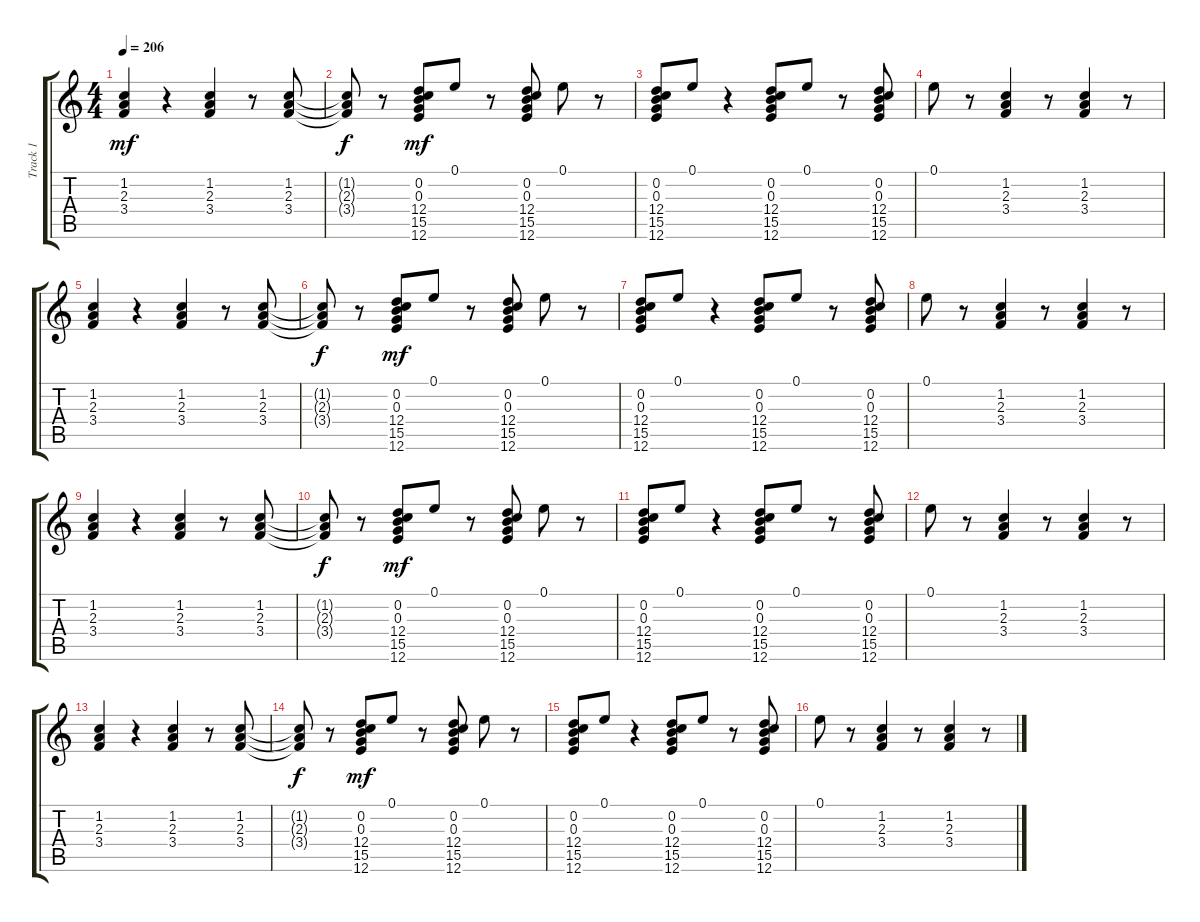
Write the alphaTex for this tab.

\track ("Track 1" "Track 1") {instrument acousticguitarsteel}
\staff {score tabs}
\tuning (E4 B3 G3 D3 A2 E2) {hide}
\ts (4 4)
\tempo 206
\clef g2
\ks c
(1.2 2.3 3.4).4{dy mf} r.4 (1.2 2.3 3.4).4 r.8 (1.2 2.3 3.4).8 |
(1.2{t} 2.3{t} 3.4{t}).8{dy f} r.8 (0.2 0.3 12.4 15.5 12.6).8{dy mf} 0.1.8 r.8 (0.2 0.3 12.4 15.5 12.6).8 0.1.8 r.8 |
(0.2 0.3 12.4 15.5 12.6).8 0.1.8 r.4 (0.2 0.3 12.4 15.5 12.6).8 0.1.8 r.8 (0.2 0.3 12.4 15.5 12.6).8 |
0.1.8 r.8 (1.2 2.3 3.4).4 r.8 (1.2 2.3 3.4).4 r.8 |
(1.2 2.3 3.4).4 r.4 (1.2 2.3 3.4).4 r.8 (1.2 2.3 3.4).8 |
(1.2{t} 2.3{t} 3.4{t}).8{dy f} r.8 (0.2 0.3 12.4 15.5 12.6).8{dy mf} 0.1.8 r.8 (0.2 0.3 12.4 15.5 12.6).8 0.1.8 r.8 |
(0.2 0.3 12.4 15.5 12.6).8 0.1.8 r.4 (0.2 0.3 12.4 15.5 12.6).8 0.1.8 r.8 (0.2 0.3 12.4 15.5 12.6).8 |
0.1.8 r.8 (1.2 2.3 3.4).4 r.8 (1.2 2.3 3.4).4 r.8 |
(1.2 2.3 3.4).4 r.4 (1.2 2.3 3.4).4 r.8 (1.2 2.3 3.4).8 |
(1.2{t} 2.3{t} 3.4{t}).8{dy f} r.8 (0.2 0.3 12.4 15.5 12.6).8{dy mf} 0.1.8 r.8 (0.2 0.3 12.4 15.5 12.6).8 0.1.8 r.8 |
(0.2 0.3 12.4 15.5 12.6).8 0.1.8 r.4 (0.2 0.3 12.4 15.5 12.6).8 0.1.8 r.8 (0.2 0.3 12.4 15.5 12.6).8 |
0.1.8 r.8 (1.2 2.3 3.4).4 r.8 (1.2 2.3 3.4).4 r.8 |
(1.2 2.3 3.4).4 r.4 (1.2 2.3 3.4).4 r.8 (1.2 2.3 3.4).8 |
(1.2{t} 2.3{t} 3.4{t}).8{dy f} r.8 (0.2 0.3 12.4 15.5 12.6).8{dy mf} 0.1.8 r.8 (0.2 0.3 12.4 15.5 12.6).8 0.1.8 r.8 |
(0.2 0.3 12.4 15.5 12.6).8 0.1.8 r.4 (0.2 0.3 12.4 15.5 12.6).8 0.1.8 r.8 (0.2 0.3 12.4 15.5 12.6).8 |
0.1.8 r.8 (1.2 2.3 3.4).4 r.8 (1.2 2.3 3.4).4 r.8
